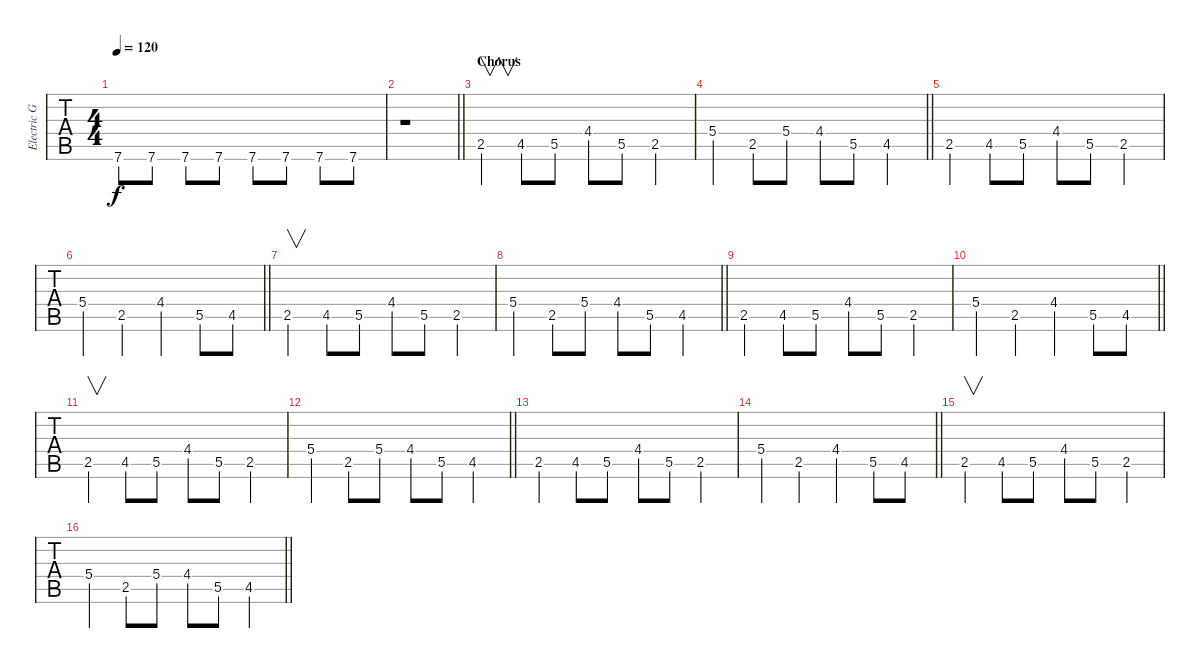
\track ("Electric Guitar 1 (Alex Kapranos)" "Electric G") {instrument distortionguitar}
\staff {tabs}
\tuning (E4 B3 G3 D3 A2 E2) {hide}
\ts (4 4)
\tempo 120
\clef g2
\ks c
7.6.8{dy f} 7.6.8 7.6.8 7.6.8 7.6.8 7.6.8 7.6.8 7.6.8 |
\barLineRight lightlight
r.1 |
\section ("" "Chorus")
2.5.4{v} 4.5.8 5.5.8 4.4.8 5.5.8 2.5.4 |
\barLineRight lightlight
5.4.4 2.5.8 5.4.8 4.4.8 5.5.8 4.5.4 |
2.5.4 4.5.8 5.5.8 4.4.8 5.5.8 2.5.4 |
\barLineRight lightlight
5.4.4 2.5.4 4.4.4 5.5.8 4.5.8 |
2.5.4{v} 4.5.8 5.5.8 4.4.8 5.5.8 2.5.4 |
\barLineRight lightlight
5.4.4 2.5.8 5.4.8 4.4.8 5.5.8 4.5.4 |
2.5.4 4.5.8 5.5.8 4.4.8 5.5.8 2.5.4 |
\barLineRight lightlight
5.4.4 2.5.4 4.4.4 5.5.8 4.5.8 |
2.5.4{v} 4.5.8 5.5.8 4.4.8 5.5.8 2.5.4 |
\barLineRight lightlight
5.4.4 2.5.8 5.4.8 4.4.8 5.5.8 4.5.4 |
2.5.4 4.5.8 5.5.8 4.4.8 5.5.8 2.5.4 |
\barLineRight lightlight
5.4.4 2.5.4 4.4.4 5.5.8 4.5.8 |
2.5.4{v} 4.5.8 5.5.8 4.4.8 5.5.8 2.5.4 |
\barLineRight lightlight
5.4.4 2.5.8 5.4.8 4.4.8 5.5.8 4.5.4
